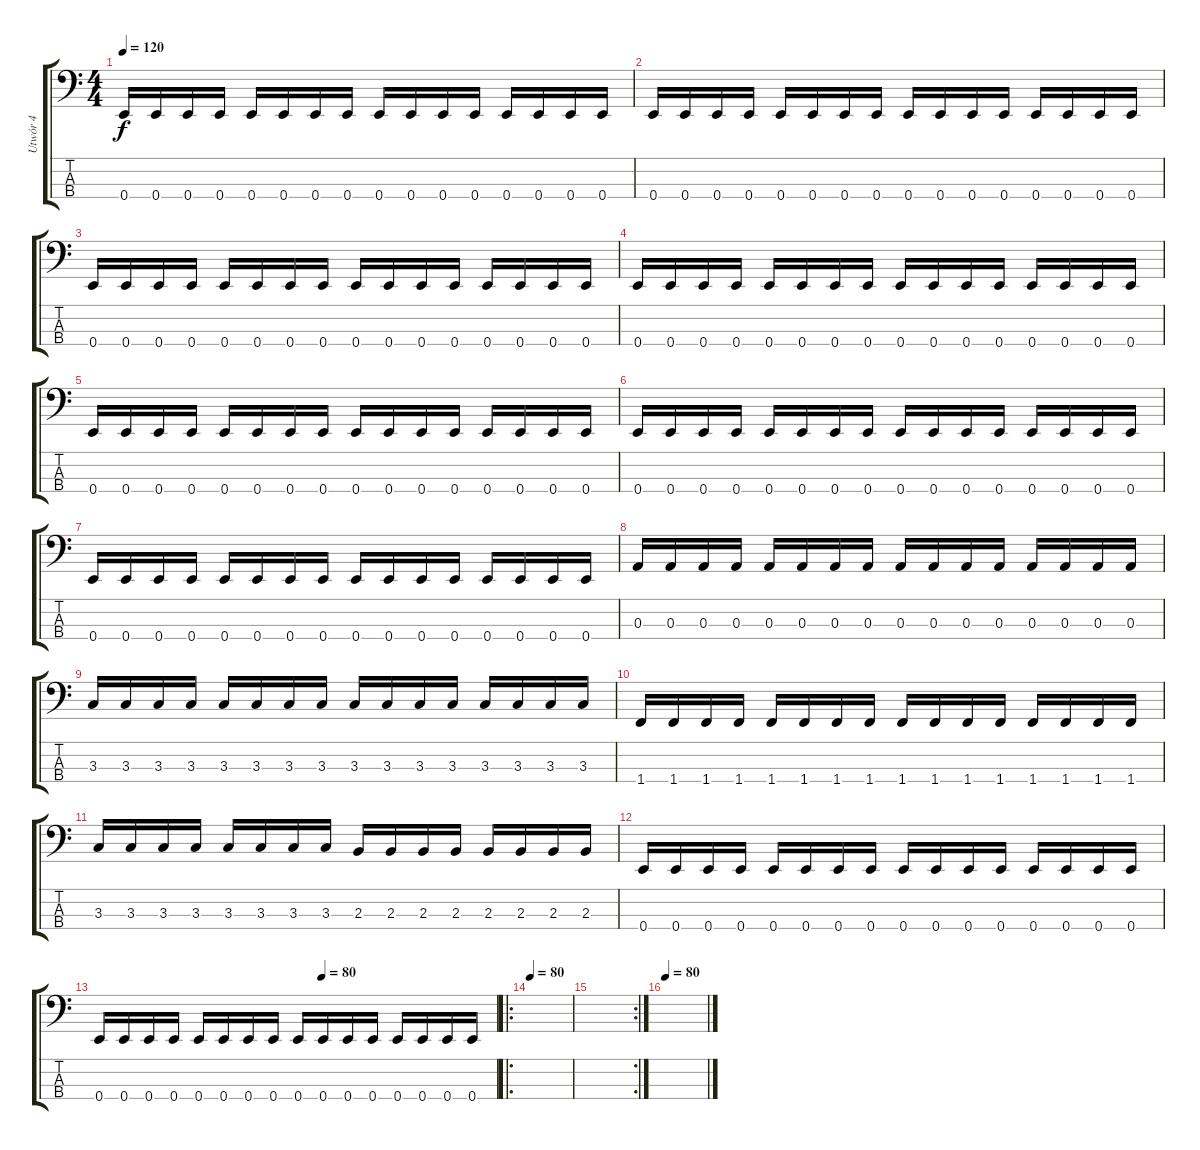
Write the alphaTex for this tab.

\track ("Utwór 4" "Utwór 4") {instrument electricbasspick}
\staff {score tabs}
\tuning (G2 D2 A1 E1) {hide}
\ts (4 4)
\tempo 120
\clef f4
\ks c
0.4.16{dy f} 0.4.16 0.4.16 0.4.16 0.4.16 0.4.16 0.4.16 0.4.16 0.4.16 0.4.16 0.4.16 0.4.16 0.4.16 0.4.16 0.4.16 0.4.16 |
0.4.16 0.4.16 0.4.16 0.4.16 0.4.16 0.4.16 0.4.16 0.4.16 0.4.16 0.4.16 0.4.16 0.4.16 0.4.16 0.4.16 0.4.16 0.4.16 |
0.4.16 0.4.16 0.4.16 0.4.16 0.4.16 0.4.16 0.4.16 0.4.16 0.4.16 0.4.16 0.4.16 0.4.16 0.4.16 0.4.16 0.4.16 0.4.16 |
0.4.16 0.4.16 0.4.16 0.4.16 0.4.16 0.4.16 0.4.16 0.4.16 0.4.16 0.4.16 0.4.16 0.4.16 0.4.16 0.4.16 0.4.16 0.4.16 |
0.4.16 0.4.16 0.4.16 0.4.16 0.4.16 0.4.16 0.4.16 0.4.16 0.4.16 0.4.16 0.4.16 0.4.16 0.4.16 0.4.16 0.4.16 0.4.16 |
0.4.16 0.4.16 0.4.16 0.4.16 0.4.16 0.4.16 0.4.16 0.4.16 0.4.16 0.4.16 0.4.16 0.4.16 0.4.16 0.4.16 0.4.16 0.4.16 |
0.4.16 0.4.16 0.4.16 0.4.16 0.4.16 0.4.16 0.4.16 0.4.16 0.4.16 0.4.16 0.4.16 0.4.16 0.4.16 0.4.16 0.4.16 0.4.16 |
0.3.16 0.3.16 0.3.16 0.3.16 0.3.16 0.3.16 0.3.16 0.3.16 0.3.16 0.3.16 0.3.16 0.3.16 0.3.16 0.3.16 0.3.16 0.3.16 |
3.3.16 3.3.16 3.3.16 3.3.16 3.3.16 3.3.16 3.3.16 3.3.16 3.3.16 3.3.16 3.3.16 3.3.16 3.3.16 3.3.16 3.3.16 3.3.16 |
1.4.16 1.4.16 1.4.16 1.4.16 1.4.16 1.4.16 1.4.16 1.4.16 1.4.16 1.4.16 1.4.16 1.4.16 1.4.16 1.4.16 1.4.16 1.4.16 |
3.3.16 3.3.16 3.3.16 3.3.16 3.3.16 3.3.16 3.3.16 3.3.16 2.3.16 2.3.16 2.3.16 2.3.16 2.3.16 2.3.16 2.3.16 2.3.16 |
0.4.16 0.4.16 0.4.16 0.4.16 0.4.16 0.4.16 0.4.16 0.4.16 0.4.16 0.4.16 0.4.16 0.4.16 0.4.16 0.4.16 0.4.16 0.4.16 |
\tempo (80 0.5625)
0.4.16 0.4.16 0.4.16 0.4.16 0.4.16 0.4.16 0.4.16 0.4.16 0.4.16 0.4.16 0.4.16 0.4.16 0.4.16 0.4.16 0.4.16 0.4.16 |
\ro
\tempo 80
|
\rc 2
|
\tempo 80
